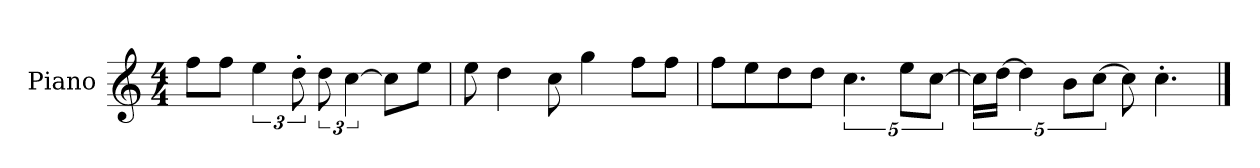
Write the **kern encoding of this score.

**kern
*part1
*staff1
*I"Piano
*I'P-no
*clefG2
*k[]
*M4/4
*MM90
=1
8ff\L
8ff\J
6ee\
12dd'\
12dd\
[6cc\
8cc\L]
8ee\J
=2
8ee\
4dd\
8cc\
4gg\
8ff\L
8ff\J
=3
8ff\L
8ee\
8dd\
8dd\J
5.cc\
10ee\L
[10cc\J
=4
20cc\LL]
[20dd\JJ
5dd\]
10b\L
[10cc\J
8cc\]
4.cc'\
==
*-
